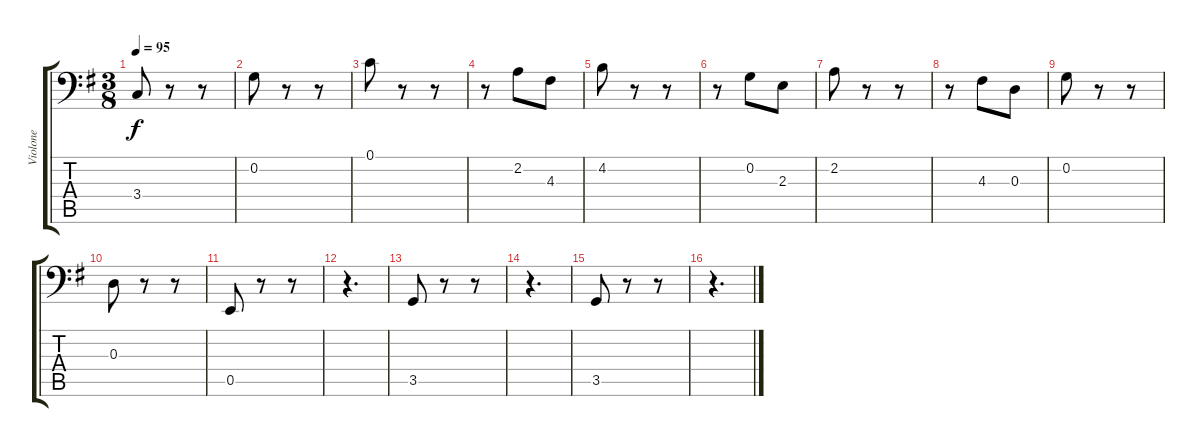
\track ("Violone" "Violone") {instrument contrabass}
\staff {score tabs}
\tuning (C3 G2 D2 A1 E1 B0) {hide}
\ts (3 8)
\tempo 95
\clef f4
\ks g
3.4.8{dy f} r.8 r.8 |
0.2.8 r.8 r.8 |
0.1.8 r.8 r.8 |
r.8 2.2.8{beam merge} 4.3.8 |
4.2.8 r.8 r.8 |
r.8 0.2.8{beam merge} 2.3.8 |
2.2.8 r.8 r.8 |
r.8 4.3.8{beam merge} 0.3.8 |
0.2.8 r.8 r.8 |
0.3.8 r.8 r.8 |
0.5.8 r.8 r.8 |
r.4{d} |
3.5.8 r.8 r.8 |
r.4{d} |
3.5.8 r.8 r.8 |
r.4{d}
